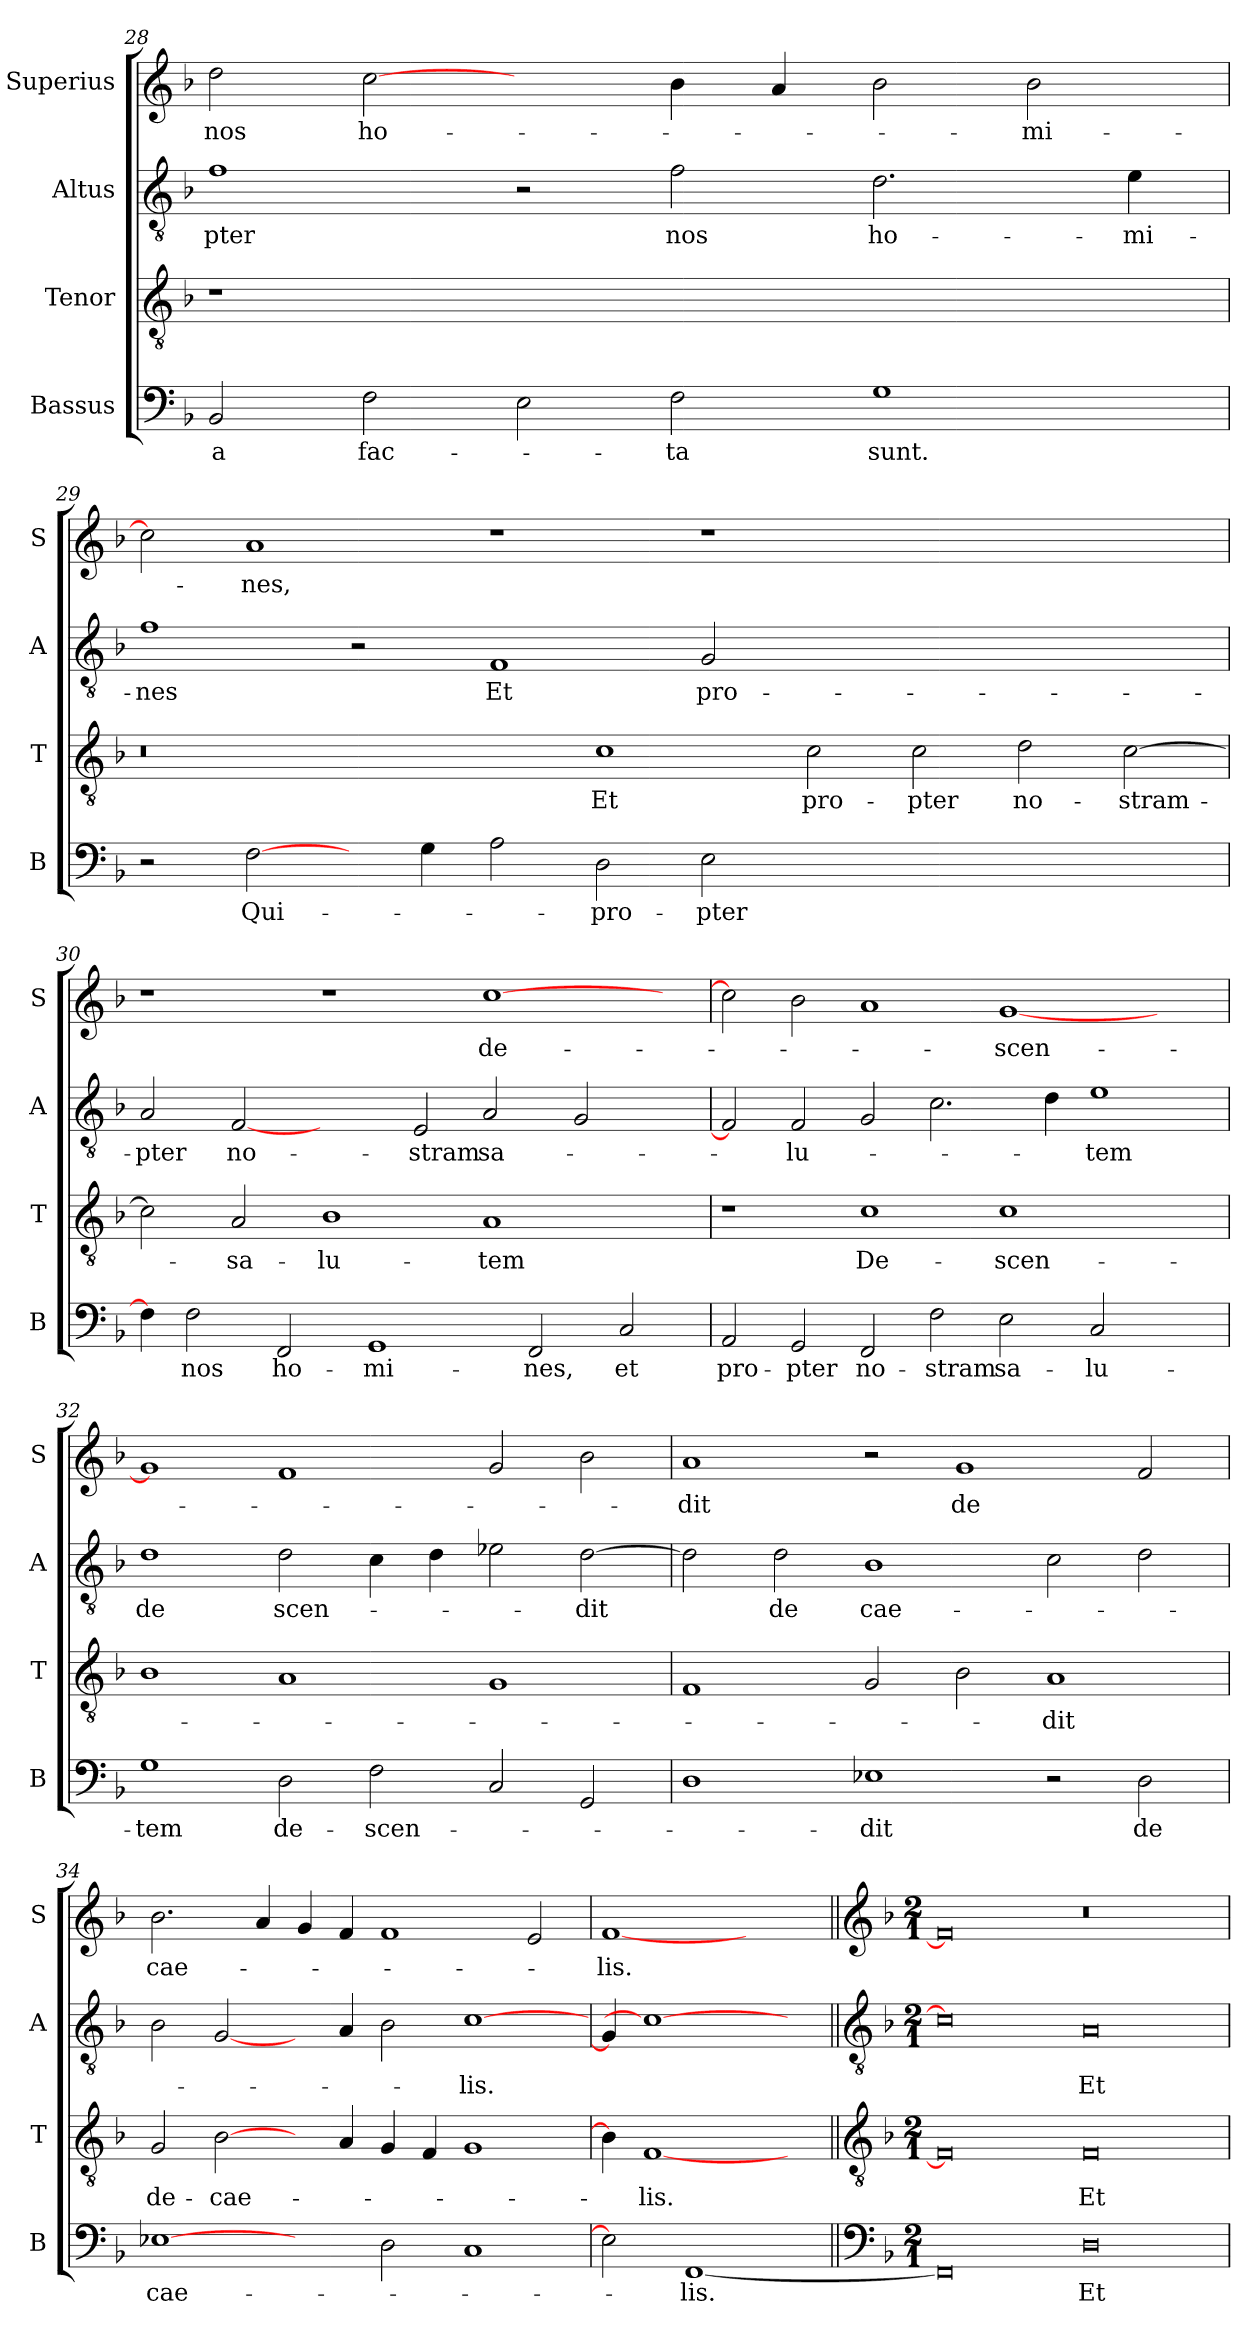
**kern	**text	**kern	**text	**kern	**text	**kern	**text
*part4	*part4	*part3	*part3	*part2	*part2	*part1	*part1
*staff4	*staff4	*staff3	*staff3	*staff2	*staff2	*staff1	*staff1
*I"Bassus	*	*I"Tenor	*	*I"Altus	*	*I"Superius	*
*I'B	*	*I'T	*	*I'A	*	*I'S	*
*clefF4	*	*clefGv2	*	*clefGv2	*	*clefG2	*
*k[b-]	*	*k[b-]	*	*k[b-]	*	*k[b-]	*
=28	=28	=28	=28	=28	=28	=28	=28
2BB-/	-a	1r	.	1f	-pter	2dd\	nos
2F\	fac-	.	.	.	.	[2cc	ho-
2E\	.	0ryy	.	2r	.	2ryy	.
2F\	-ta	.	.	2f\	nos	4b-\	.
.	.	.	.	.	.	4a/	.
1G	sunt.	.	.	2.d\	ho-	2b-\	.
.	.	.	.	.	.	2b-\	-mi-
.	.	.	.	4e\	-mi-	.	.
=29	=29	=29	=29	=29	=29	=29	=29
2r	.	0r	.	1f	-nes	2cc]	.
[2F\	Qui-	.	.	.	.	1a	-nes,
4ryy	.	.	.	2r	.	.	.
4G\	.	.	.	.	.	.	.
2A\	.	.	.	1F	Et	1r	.
2D\	-pro-	1c	Et	.	.	.	.
2E\	-pter	.	.	2G/	pro-	1r	.
0ryy	.	2c\	pro-	0ryy	.	.	.
.	.	2c\	-pter	.	.	1.ryy	.
.	.	2d\	no-	.	.	.	.
.	.	[2c\	-stram-	.	.	.	.
=30	=30	=30	=30	=30	=30	=30	=30
4F\]	.	2c\]	.	2A/	-pter	1r	.
2F\	nos	.	.	.	.	.	.
.	.	2A/	-sa-	[2F	no-	.	.
2FF/	ho-	.	.	.	.	.	.
.	.	1B-	-lu-	2ryy	.	1r	.
1GG	-mi-	.	.	.	.	.	.
.	.	.	.	2E/	-stram	.	.
.	.	1A	-tem	2A/	sa-	[1cc	de-
2FF/	-nes,	.	.	.	.	.	.
.	.	.	.	2G/	.	.	.
2C/	et	.	.	.	.	.	.
.	.	4ryy	.	4ryy	.	4ryy	.
=31	=31	=31	=31	=31	=31	=31	=31
2AA/	pro-	1r	.	2F]	.	2cc\]	.
2GG/	-pter	.	.	2F/	-lu-	2b-\	.
2FF/	no-	1c	De-	2G/	.	1a	.
2F\	-stram	.	.	2.c\	.	.	.
2E\	sa-	1c	-scen-	.	.	[1g	-scen-
.	.	.	.	4d\	.	.	.
2C/	-lu-	.	.	1e	-tem	.	.
2ryy	.	2ryy	.	.	.	2ryy	.
=32	=32	=32	=32	=32	=32	=32	=32
1G	-tem	1B-	.	1d	de	1g]	.
2D\	de-	1A	.	2d\	scen-	1f	.
2F\	-scen-	.	.	4c\	.	.	.
.	.	.	.	4d\	.	.	.
2C/	.	1G	.	2e-X\	.	2g/	.
2GG/	.	.	.	[2d\	-dit	2b-\	.
=33	=33	=33	=33	=33	=33	=33	=33
1D	.	1F	.	2d\]	.	1a	-dit
.	.	.	.	2d\	de	.	.
1E-X	-dit	2G/	.	1B-	cae-	2r	.
.	.	2B-\	.	.	.	1g	de
2r	.	1A	-dit	2c\	.	.	.
2D\	de	.	.	2d\	.	2f/	.
=34	=34	=34	=34	=34	=34	=34	=34
[1E-X	cae-	2G/	de-	2B-\	.	2.b-\	cae-
.	.	[2B-\	-cae-	[2G/	.	.	.
.	.	.	.	.	.	4a/	.
2ryy	.	4ryy	.	4ryy	.	4g/	.
.	.	4A/	.	4A/	.	4f/	.
2D\	.	4G/	.	2B-\	.	1f	.
.	.	4F/	.	.	.	.	.
1C	.	1G	.	[1c	-lis.	.	.
.	.	.	.	.	.	2e/	.
=35	=35	=35	=35	=35	=35	=35	=35
2E-]	.	4B-\]	.	4G/]	.	[1f	-lis.
.	.	[1F	-lis.	1c_	.	.	.
[1FF	-lis.	.	.	.	.	.	.
.	.	.	.	.	.	2ryy	.
.	.	4ryy	.	4ryy	.	.	.
!!LO:LB:g=z
=36||	=36||	=36||	=36||	=36||	=36||	=36||	=36||
*clefF4	*	*clefGv2	*	*clefGv2	*	*clefG2	*
*k[b-]	*	*k[b-]	*	*k[b-]	*	*k[b-]	*
*M2/1	*	*M2/1	*	*M2/1	*	*M2/1	*
0FF]	.	0F]	.	0c]	.	0f]	.
0D	Et	0F	Et	0A	Et	0r	.
=	=	=	=	=	=	=	=
*-	*-	*-	*-	*-	*-	*-	*-
